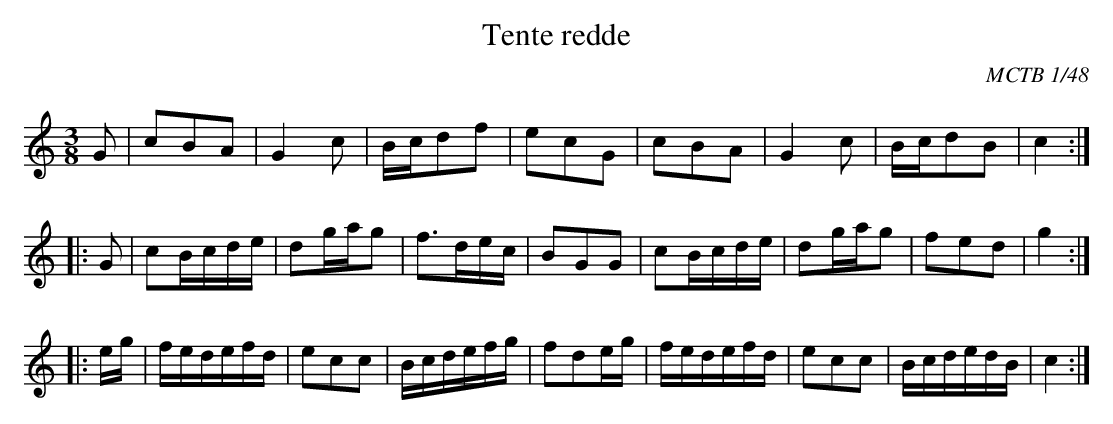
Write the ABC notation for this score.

X:1
T:Tente redde
C:MCTB 1/48
M:3/8
L:1/16
K:C
G2|c2B2A2|G4c2|Bcd2f2|e2c2G2|\
c2B2A2|G4c2|Bcd2B2|c4:|
|:G2|c2Bcde|d2gag2|f3dec|B2G2G2|\
c2Bcde|d2gag2|f2e2d2|g4:|
|:eg|fedefd|e2c2c2|Bcdefg|f2d2eg|\
fedefd|e2c2c2|BcdedB|c4:|
